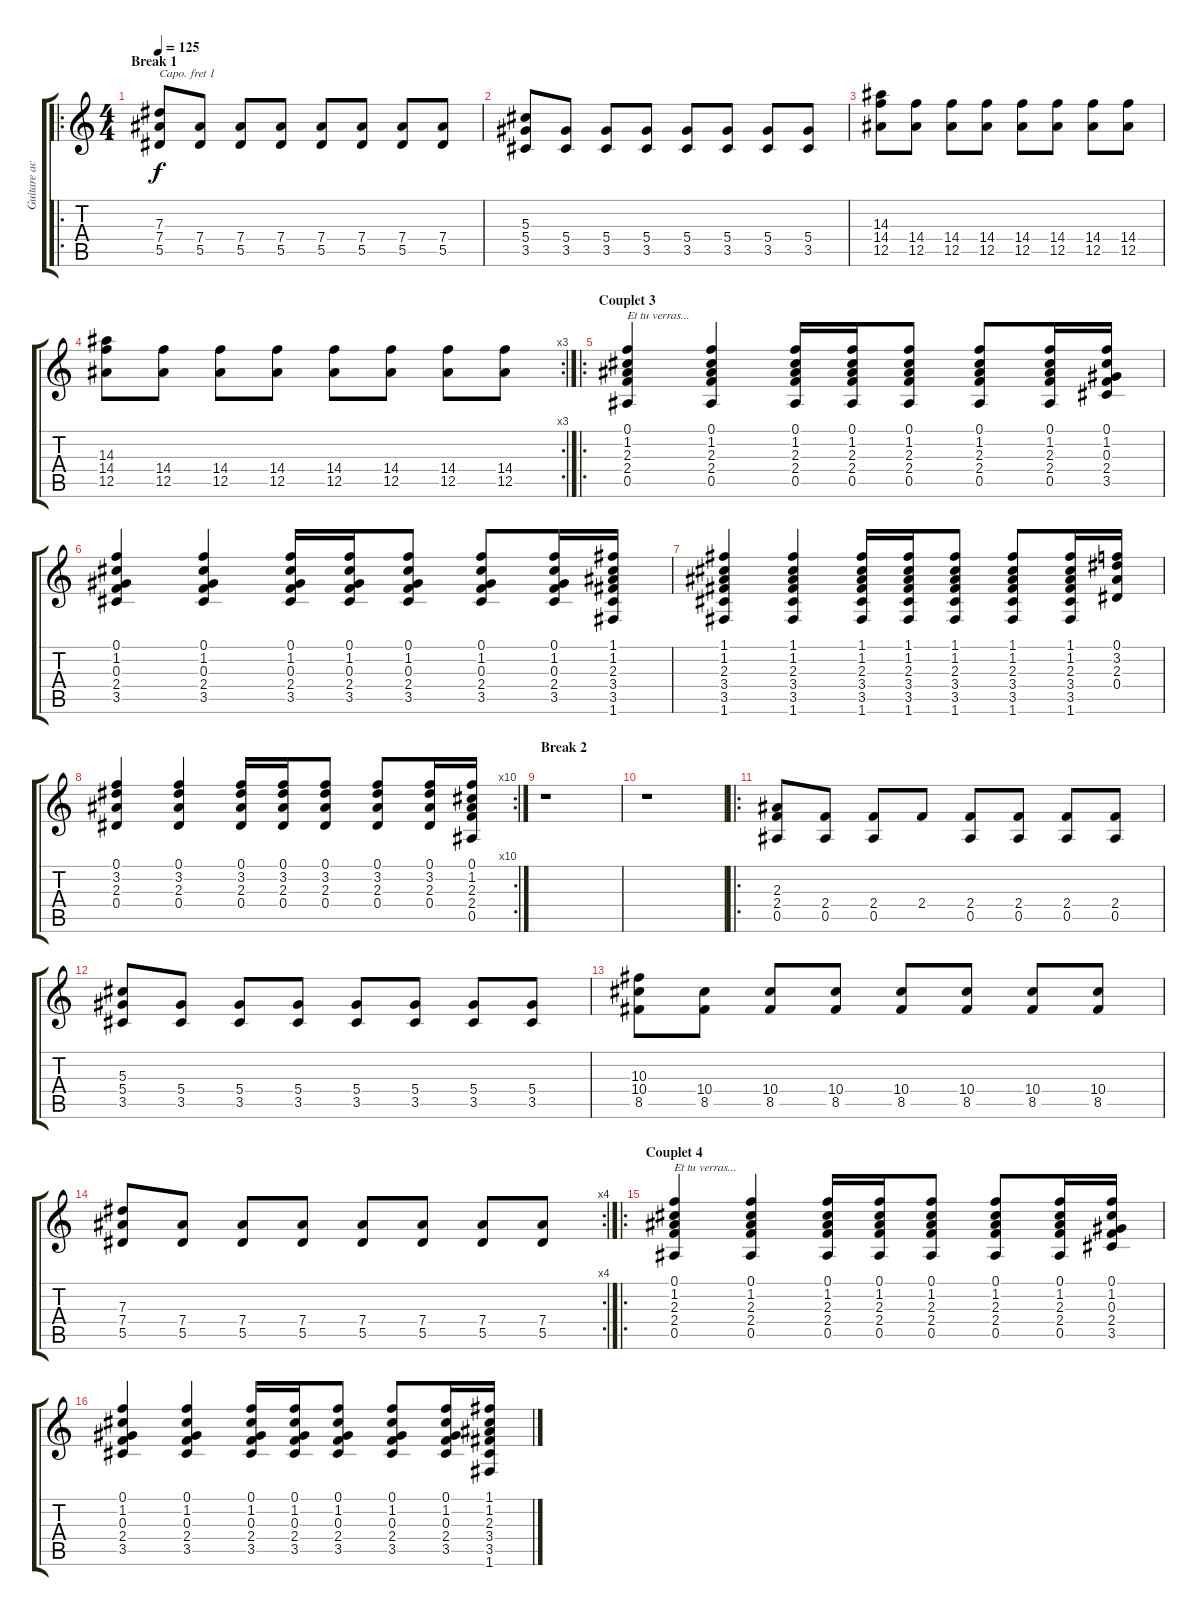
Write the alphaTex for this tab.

\track ("Guitare acoustique" "Guitare ac") {instrument acousticguitarsteel}
\staff {score tabs}
\capo 1
\tuning (E4 B3 G3 D3 A2 E2) {hide}
\ro
\ts (4 4)
\section ("" "Break 1")
\tempo 125
\clef g2
\ks c
(7.3 7.4 5.5).8{dy f} (7.4 5.5).8 (7.4 5.5).8 (7.4 5.5).8 (7.4 5.5).8 (7.4 5.5).8 (7.4 5.5).8 (7.4 5.5).8 |
(5.3 5.4 3.5).8 (5.4 3.5).8 (5.4 3.5).8 (5.4 3.5).8 (5.4 3.5).8 (5.4 3.5).8 (5.4 3.5).8 (5.4 3.5).8 |
(14.3 14.4 12.5).8 (14.4 12.5).8 (14.4 12.5).8 (14.4 12.5).8 (14.4 12.5).8 (14.4 12.5).8 (14.4 12.5).8 (14.4 12.5).8 |
\rc 3
(14.3 14.4 12.5).8 (14.4 12.5).8 (14.4 12.5).8 (14.4 12.5).8 (14.4 12.5).8 (14.4 12.5).8 (14.4 12.5).8 (14.4 12.5).8 |
\ro
\section ("" "Couplet 3")
(0.1 1.2 2.3 2.4 0.5).4{txt "Et tu verras..."} (0.1 1.2 2.3 2.4 0.5).4 (0.1 1.2 2.3 2.4 0.5).16 (0.1 1.2 2.3 2.4 0.5).16 (0.1 1.2 2.3 2.4 0.5).8 (0.1 1.2 2.3 2.4 0.5).8 (0.1 1.2 2.3 2.4 0.5).16 (0.1 1.2 0.3 2.4 3.5).16 |
(0.1 1.2 0.3 2.4 3.5).4 (0.1 1.2 0.3 2.4 3.5).4 (0.1 1.2 0.3 2.4 3.5).16 (0.1 1.2 0.3 2.4 3.5).16 (0.1 1.2 0.3 2.4 3.5).8 (0.1 1.2 0.3 2.4 3.5).8 (0.1 1.2 0.3 2.4 3.5).16 (1.1 1.2 2.3 3.4 3.5 1.6).16 |
(1.1 1.2 2.3 3.4 3.5 1.6).4 (1.1 1.2 2.3 3.4 3.5 1.6).4 (1.1 1.2 2.3 3.4 3.5 1.6).16 (1.1 1.2 2.3 3.4 3.5 1.6).16 (1.1 1.2 2.3 3.4 3.5 1.6).8 (1.1 1.2 2.3 3.4 3.5 1.6).8 (1.1 1.2 2.3 3.4 3.5 1.6).16 (0.1 3.2 2.3 0.4).16 |
\rc 10
(0.1 3.2 2.3 0.4).4 (0.1 3.2 2.3 0.4).4 (0.1 3.2 2.3 0.4).16 (0.1 3.2 2.3 0.4).16 (0.1 3.2 2.3 0.4).8 (0.1 3.2 2.3 0.4).8 (0.1 3.2 2.3 0.4).16 (0.1 1.2 2.3 2.4 0.5).16 |
\section ("" "Break 2")
r.1 |
r.1 |
\ro
(2.3 2.4 0.5).8 (2.4 0.5).8 (2.4 0.5).8 2.4.8 (2.4 0.5).8 (2.4 0.5).8 (2.4 0.5).8 (2.4 0.5).8 |
(5.3 5.4 3.5).8 (5.4 3.5).8 (5.4 3.5).8 (5.4 3.5).8 (5.4 3.5).8 (5.4 3.5).8 (5.4 3.5).8 (5.4 3.5).8 |
(10.3 10.4 8.5).8 (10.4 8.5).8 (10.4 8.5).8 (10.4 8.5).8 (10.4 8.5).8 (10.4 8.5).8 (10.4 8.5).8 (10.4 8.5).8 |
\rc 4
(7.3 7.4 5.5).8 (7.4 5.5).8 (7.4 5.5).8 (7.4 5.5).8 (7.4 5.5).8 (7.4 5.5).8 (7.4 5.5).8 (7.4 5.5).8 |
\ro
\section ("" "Couplet 4")
(0.1 1.2 2.3 2.4 0.5).4{txt "Et tu verras..."} (0.1 1.2 2.3 2.4 0.5).4 (0.1 1.2 2.3 2.4 0.5).16 (0.1 1.2 2.3 2.4 0.5).16 (0.1 1.2 2.3 2.4 0.5).8 (0.1 1.2 2.3 2.4 0.5).8 (0.1 1.2 2.3 2.4 0.5).16 (0.1 1.2 0.3 2.4 3.5).16 |
(0.1 1.2 0.3 2.4 3.5).4 (0.1 1.2 0.3 2.4 3.5).4 (0.1 1.2 0.3 2.4 3.5).16 (0.1 1.2 0.3 2.4 3.5).16 (0.1 1.2 0.3 2.4 3.5).8 (0.1 1.2 0.3 2.4 3.5).8 (0.1 1.2 0.3 2.4 3.5).16 (1.1 1.2 2.3 3.4 3.5 1.6).16
